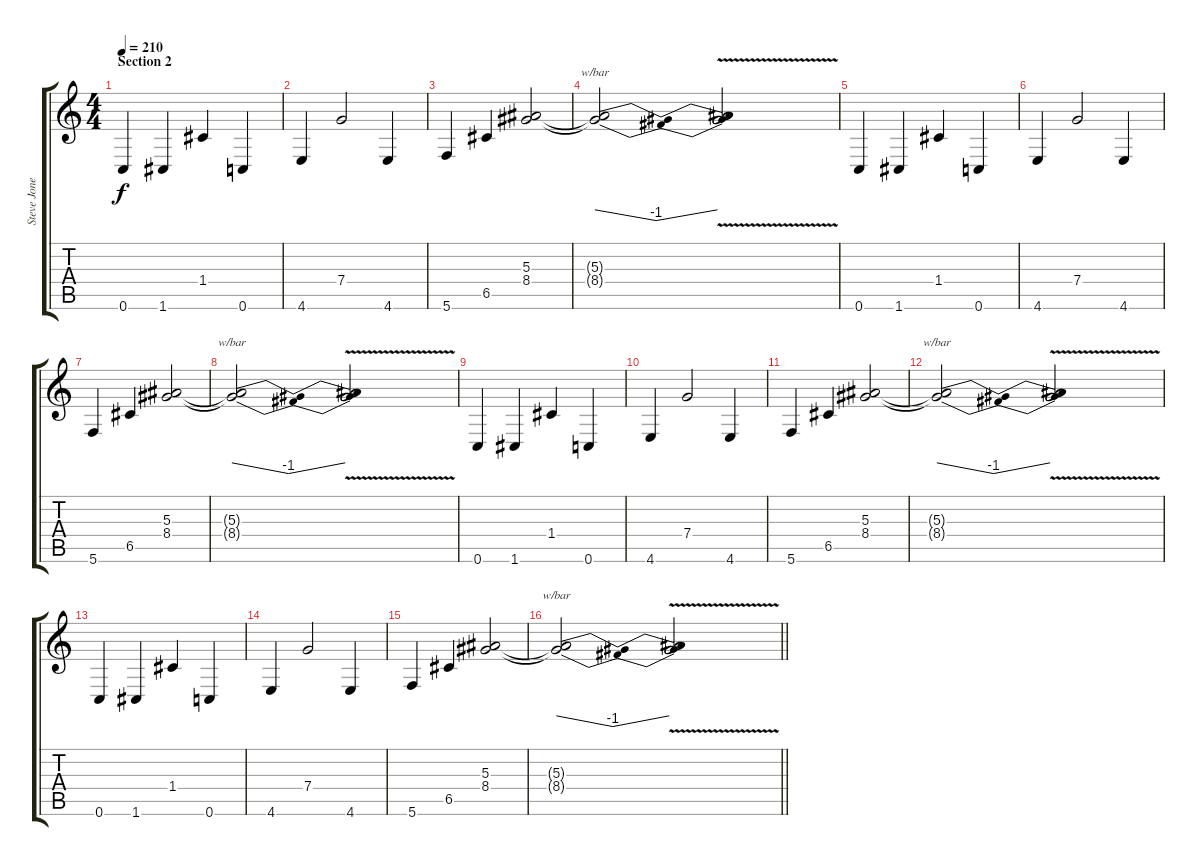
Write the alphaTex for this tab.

\track ("Steve Jones - guitar" "Steve Jone") {instrument distortionguitar}
\staff {score tabs}
\tuning (D4 A3 F3 C3 G2 C2) {hide}
\ts (4 4)
\section ("" "Section 2")
\tempo 210
\clef g2
\ks c
0.6.4{dy f} 1.6.4 1.4.4 0.6.4 |
4.6.4 7.4.2 4.6.4 |
5.6.4 6.5.4 (5.3 8.4).2 |
(5.3{t} 8.4{t}).2{tbe (dip default 0 0 30 -4 60 0)} (5.3{v t} 8.4{v t}).2 |
0.6.4 1.6.4 1.4.4 0.6.4 |
4.6.4 7.4.2 4.6.4 |
5.6.4 6.5.4 (5.3 8.4).2 |
(5.3{t} 8.4{t}).2{tbe (dip default 0 0 30 -4 60 0)} (5.3{v t} 8.4{v t}).2 |
0.6.4 1.6.4 1.4.4 0.6.4 |
4.6.4 7.4.2 4.6.4 |
5.6.4 6.5.4 (5.3 8.4).2 |
(5.3{t} 8.4{t}).2{tbe (dip default 0 0 30 -4 60 0)} (5.3{v t} 8.4{v t}).2 |
0.6.4 1.6.4 1.4.4 0.6.4 |
4.6.4 7.4.2 4.6.4 |
5.6.4 6.5.4 (5.3 8.4).2 |
\barLineRight lightlight
(5.3{t} 8.4{t}).2{tbe (dip default 0 0 30 -4 60 0)} (5.3{v t} 8.4{v t}).2
